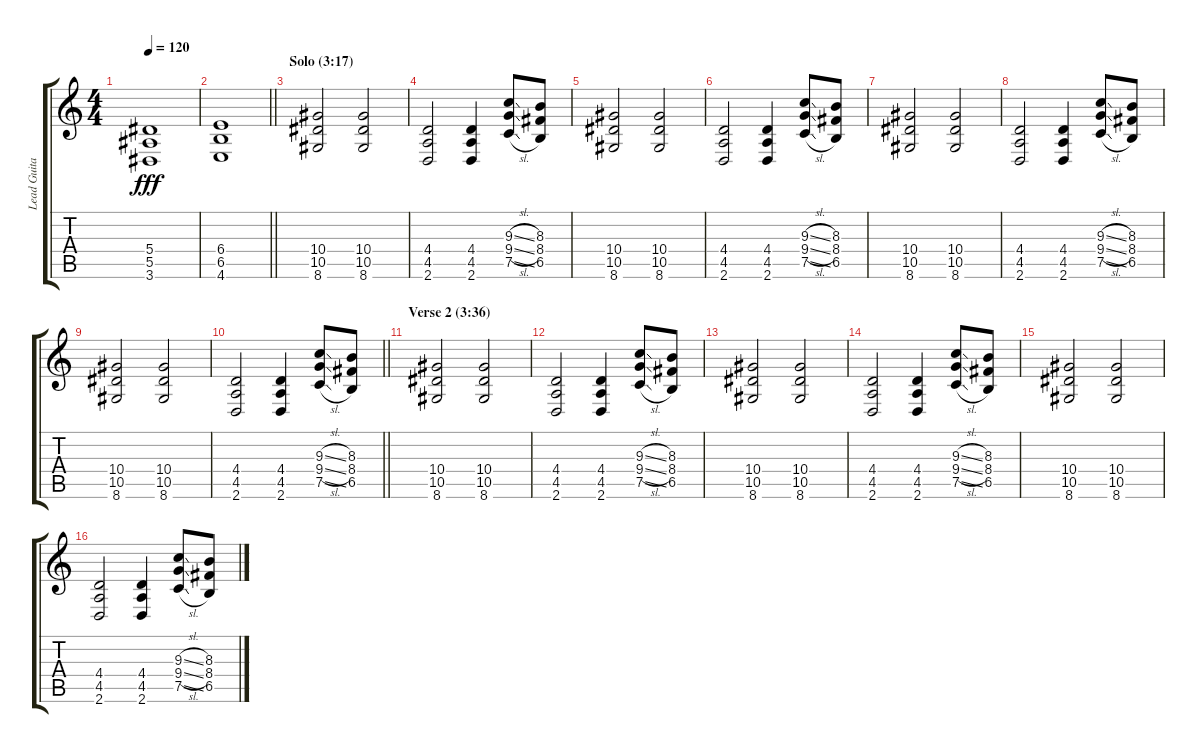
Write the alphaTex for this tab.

\track ("Lead Guitar" "Lead Guita") {instrument distortionguitar}
\staff {score tabs}
\tuning (C4 G3 Eb3 Bb2 F2 C2) {hide}
\ts (4 4)
\tempo 120
\clef g2
\ks c
(5.4 5.5 3.6).1{dy fff} |
\barLineRight lightlight
(6.4 6.5 4.6).1 |
\section ("" "Solo (3:17)")
(10.4 10.5 8.6).2 (10.4 10.5 8.6).2 |
(4.4 4.5 2.6).2 (4.4 4.5 2.6).4 (9.3{sl} 9.4{sl} 7.5{sl}).8 (8.3 8.4 6.5).8 |
(10.4 10.5 8.6).2 (10.4 10.5 8.6).2 |
(4.4 4.5 2.6).2 (4.4 4.5 2.6).4 (9.3{sl} 9.4{sl} 7.5{sl}).8 (8.3 8.4 6.5).8 |
(10.4 10.5 8.6).2 (10.4 10.5 8.6).2 |
(4.4 4.5 2.6).2 (4.4 4.5 2.6).4 (9.3{sl} 9.4{sl} 7.5{sl}).8 (8.3 8.4 6.5).8 |
(10.4 10.5 8.6).2 (10.4 10.5 8.6).2 |
\barLineRight lightlight
(4.4 4.5 2.6).2 (4.4 4.5 2.6).4 (9.3{sl} 9.4{sl} 7.5{sl}).8 (8.3 8.4 6.5).8 |
\section ("" "Verse 2 (3:36)")
(10.4 10.5 8.6).2 (10.4 10.5 8.6).2 |
(4.4 4.5 2.6).2 (4.4 4.5 2.6).4 (9.3{sl} 9.4{sl} 7.5{sl}).8 (8.3 8.4 6.5).8 |
(10.4 10.5 8.6).2 (10.4 10.5 8.6).2 |
(4.4 4.5 2.6).2 (4.4 4.5 2.6).4 (9.3{sl} 9.4{sl} 7.5{sl}).8 (8.3 8.4 6.5).8 |
(10.4 10.5 8.6).2 (10.4 10.5 8.6).2 |
(4.4 4.5 2.6).2 (4.4 4.5 2.6).4 (9.3{sl} 9.4{sl} 7.5{sl}).8 (8.3 8.4 6.5).8
